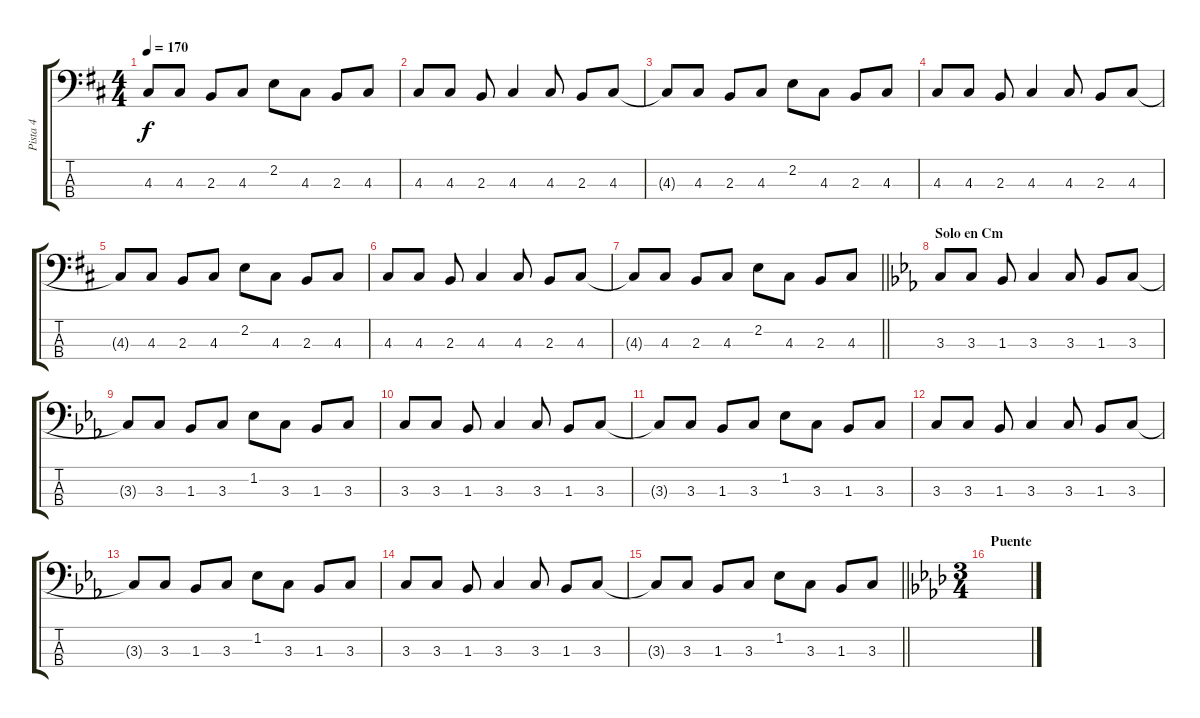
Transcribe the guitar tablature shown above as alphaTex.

\track ("Pista 4" "Pista 4") {instrument electricbassfinger}
\staff {score tabs}
\tuning (G2 D2 A1 E1) {hide}
\ts (4 4)
\tempo 170
\clef f4
\ks bminor
4.3{t}.8{dy f} 4.3.8 2.3.8 4.3.8 2.2.8 4.3.8 2.3.8 4.3.8 |
4.3.8 4.3.8 2.3.8 4.3.4 4.3.8 2.3.8 4.3.8 |
4.3{t}.8 4.3.8 2.3.8 4.3.8 2.2.8 4.3.8 2.3.8 4.3.8 |
4.3.8 4.3.8 2.3.8 4.3.4 4.3.8 2.3.8 4.3.8 |
4.3{t}.8 4.3.8 2.3.8 4.3.8 2.2.8 4.3.8 2.3.8 4.3.8 |
4.3.8 4.3.8 2.3.8 4.3.4 4.3.8 2.3.8 4.3.8 |
\barLineRight lightlight
4.3{t}.8 4.3.8 2.3.8 4.3.8 2.2.8 4.3.8 2.3.8 4.3.8 |
\section ("" "Solo en Cm")
\ks cminor
3.3.8 3.3.8 1.3.8 3.3.4 3.3.8 1.3.8 3.3.8 |
3.3{t}.8 3.3.8 1.3.8 3.3.8 1.2.8 3.3.8 1.3.8 3.3.8 |
3.3.8 3.3.8 1.3.8 3.3.4 3.3.8 1.3.8 3.3.8 |
3.3{t}.8 3.3.8 1.3.8 3.3.8 1.2.8 3.3.8 1.3.8 3.3.8 |
3.3.8 3.3.8 1.3.8 3.3.4 3.3.8 1.3.8 3.3.8 |
3.3{t}.8 3.3.8 1.3.8 3.3.8 1.2.8 3.3.8 1.3.8 3.3.8 |
3.3.8 3.3.8 1.3.8 3.3.4 3.3.8 1.3.8 3.3.8 |
\barLineRight lightlight
3.3{t}.8 3.3.8 1.3.8 3.3.8 1.2.8 3.3.8 1.3.8 3.3.8 |
\ts (3 4)
\section ("" "Puente")
\ks fminor
